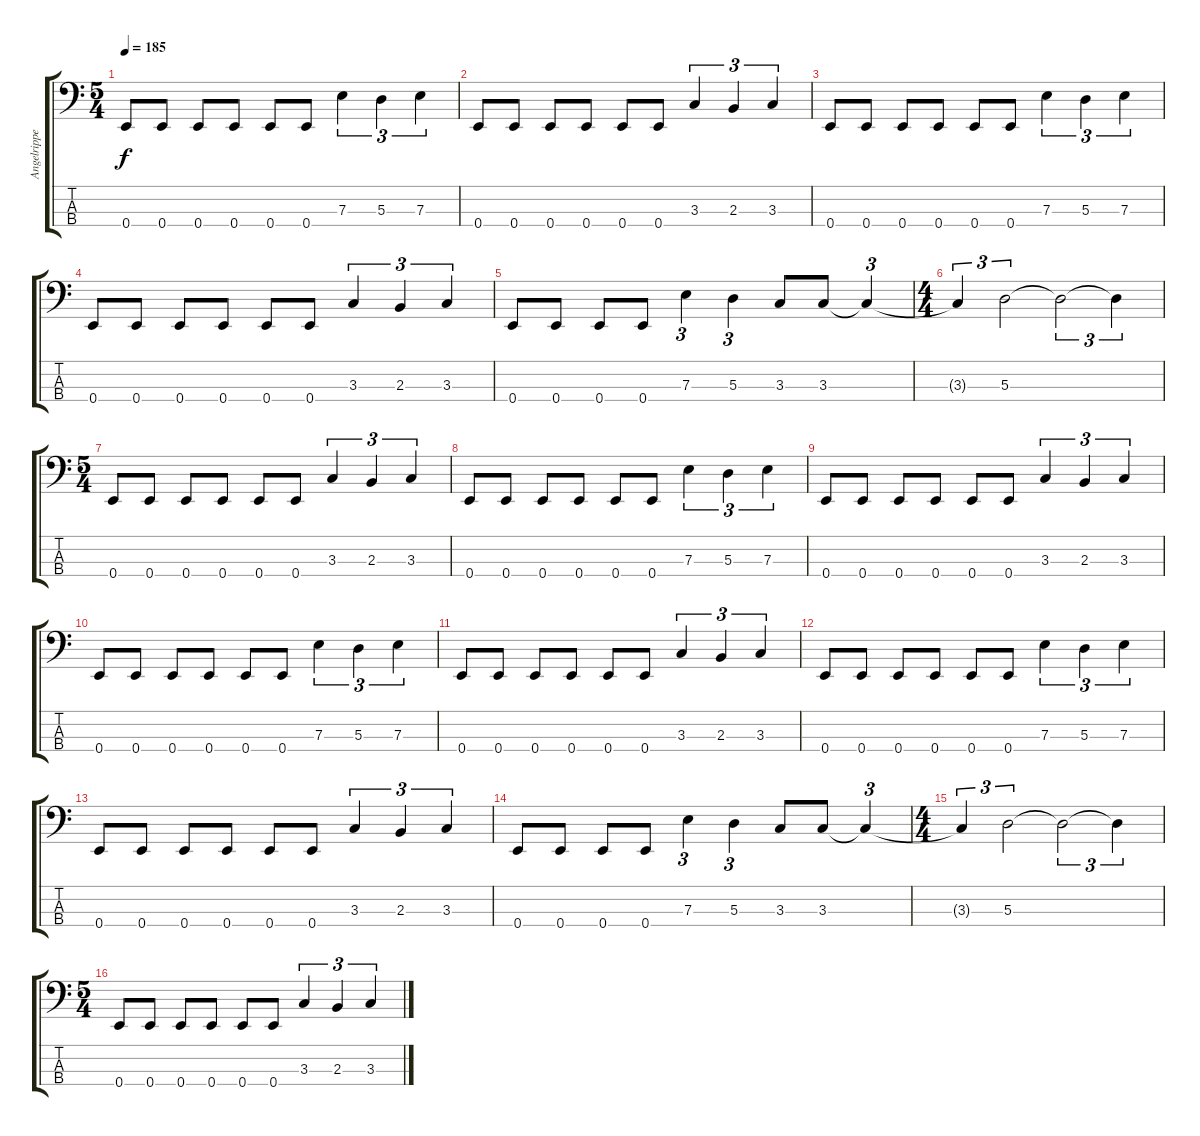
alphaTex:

\track ("Angelripper" "Angelrippe") {instrument electricbasspick}
\staff {score tabs}
\tuning (G2 D2 A1 E1) {hide}
\ts (5 4)
\tempo 185
\clef f4
\ks c
0.4.8{dy f} 0.4.8 0.4.8 0.4.8 0.4.8 0.4.8 7.3.4{tu (3 2)} 5.3.4{tu (3 2)} 7.3.4{tu (3 2)} |
0.4.8 0.4.8 0.4.8 0.4.8 0.4.8 0.4.8 3.3.4{tu (3 2)} 2.3.4{tu (3 2)} 3.3.4{tu (3 2)} |
0.4.8 0.4.8 0.4.8 0.4.8 0.4.8 0.4.8 7.3.4{tu (3 2)} 5.3.4{tu (3 2)} 7.3.4{tu (3 2)} |
0.4.8 0.4.8 0.4.8 0.4.8 0.4.8 0.4.8 3.3.4{tu (3 2)} 2.3.4{tu (3 2)} 3.3.4{tu (3 2)} |
0.4.8 0.4.8 0.4.8 0.4.8 7.3.4{tu (3 2)} 5.3.4{tu (3 2)} 3.3.8 3.3.8 3.3{t}.4{tu (3 2)} |
\ts (4 4)
3.3{t}.4{tu (3 2)} 5.3.2{tu (3 2)} 5.3{t}.2{tu (3 2)} 5.3{t}.4{tu (3 2)} |
\ts (5 4)
0.4.8 0.4.8 0.4.8 0.4.8 0.4.8 0.4.8 3.3.4{tu (3 2)} 2.3.4{tu (3 2)} 3.3.4{tu (3 2)} |
0.4.8 0.4.8 0.4.8 0.4.8 0.4.8 0.4.8 7.3.4{tu (3 2)} 5.3.4{tu (3 2)} 7.3.4{tu (3 2)} |
0.4.8 0.4.8 0.4.8 0.4.8 0.4.8 0.4.8 3.3.4{tu (3 2)} 2.3.4{tu (3 2)} 3.3.4{tu (3 2)} |
0.4.8 0.4.8 0.4.8 0.4.8 0.4.8 0.4.8 7.3.4{tu (3 2)} 5.3.4{tu (3 2)} 7.3.4{tu (3 2)} |
0.4.8 0.4.8 0.4.8 0.4.8 0.4.8 0.4.8 3.3.4{tu (3 2)} 2.3.4{tu (3 2)} 3.3.4{tu (3 2)} |
0.4.8 0.4.8 0.4.8 0.4.8 0.4.8 0.4.8 7.3.4{tu (3 2)} 5.3.4{tu (3 2)} 7.3.4{tu (3 2)} |
0.4.8 0.4.8 0.4.8 0.4.8 0.4.8 0.4.8 3.3.4{tu (3 2)} 2.3.4{tu (3 2)} 3.3.4{tu (3 2)} |
0.4.8 0.4.8 0.4.8 0.4.8 7.3.4{tu (3 2)} 5.3.4{tu (3 2)} 3.3.8 3.3.8 3.3{t}.4{tu (3 2)} |
\ts (4 4)
3.3{t}.4{tu (3 2)} 5.3.2{tu (3 2)} 5.3{t}.2{tu (3 2)} 5.3{t}.4{tu (3 2)} |
\ts (5 4)
0.4.8 0.4.8 0.4.8 0.4.8 0.4.8 0.4.8 3.3.4{tu (3 2)} 2.3.4{tu (3 2)} 3.3.4{tu (3 2)}
